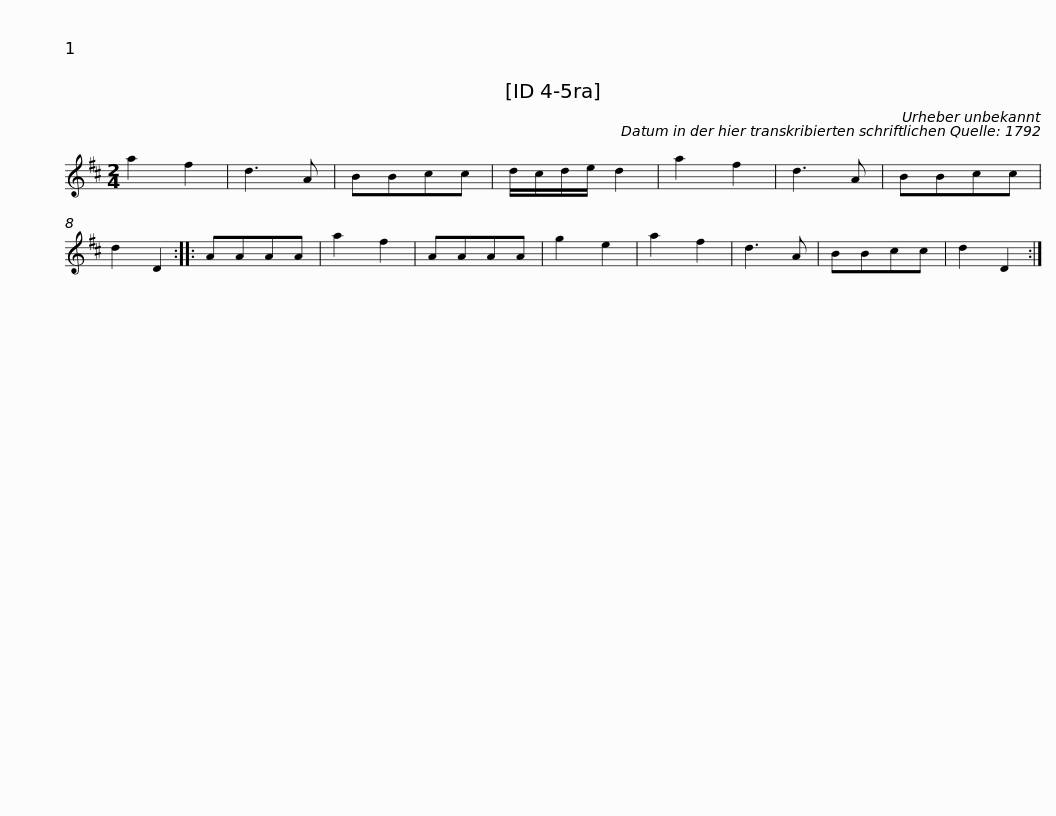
X:1
L:1/8
M:2/4
I:linebreak $
K:D
V:1 treble
V:1
 a2 f2 | d3 A | BBcc | d/c/d/e/ d2 | a2 f2 | %5
 d3 A | BBcc | d2 D2 :: AAAA | a2 f2 | %10
 AAAA | g2 e2 | a2 f2 |$ d3 A | BBcc | %15
 d2 D2 :| %16
